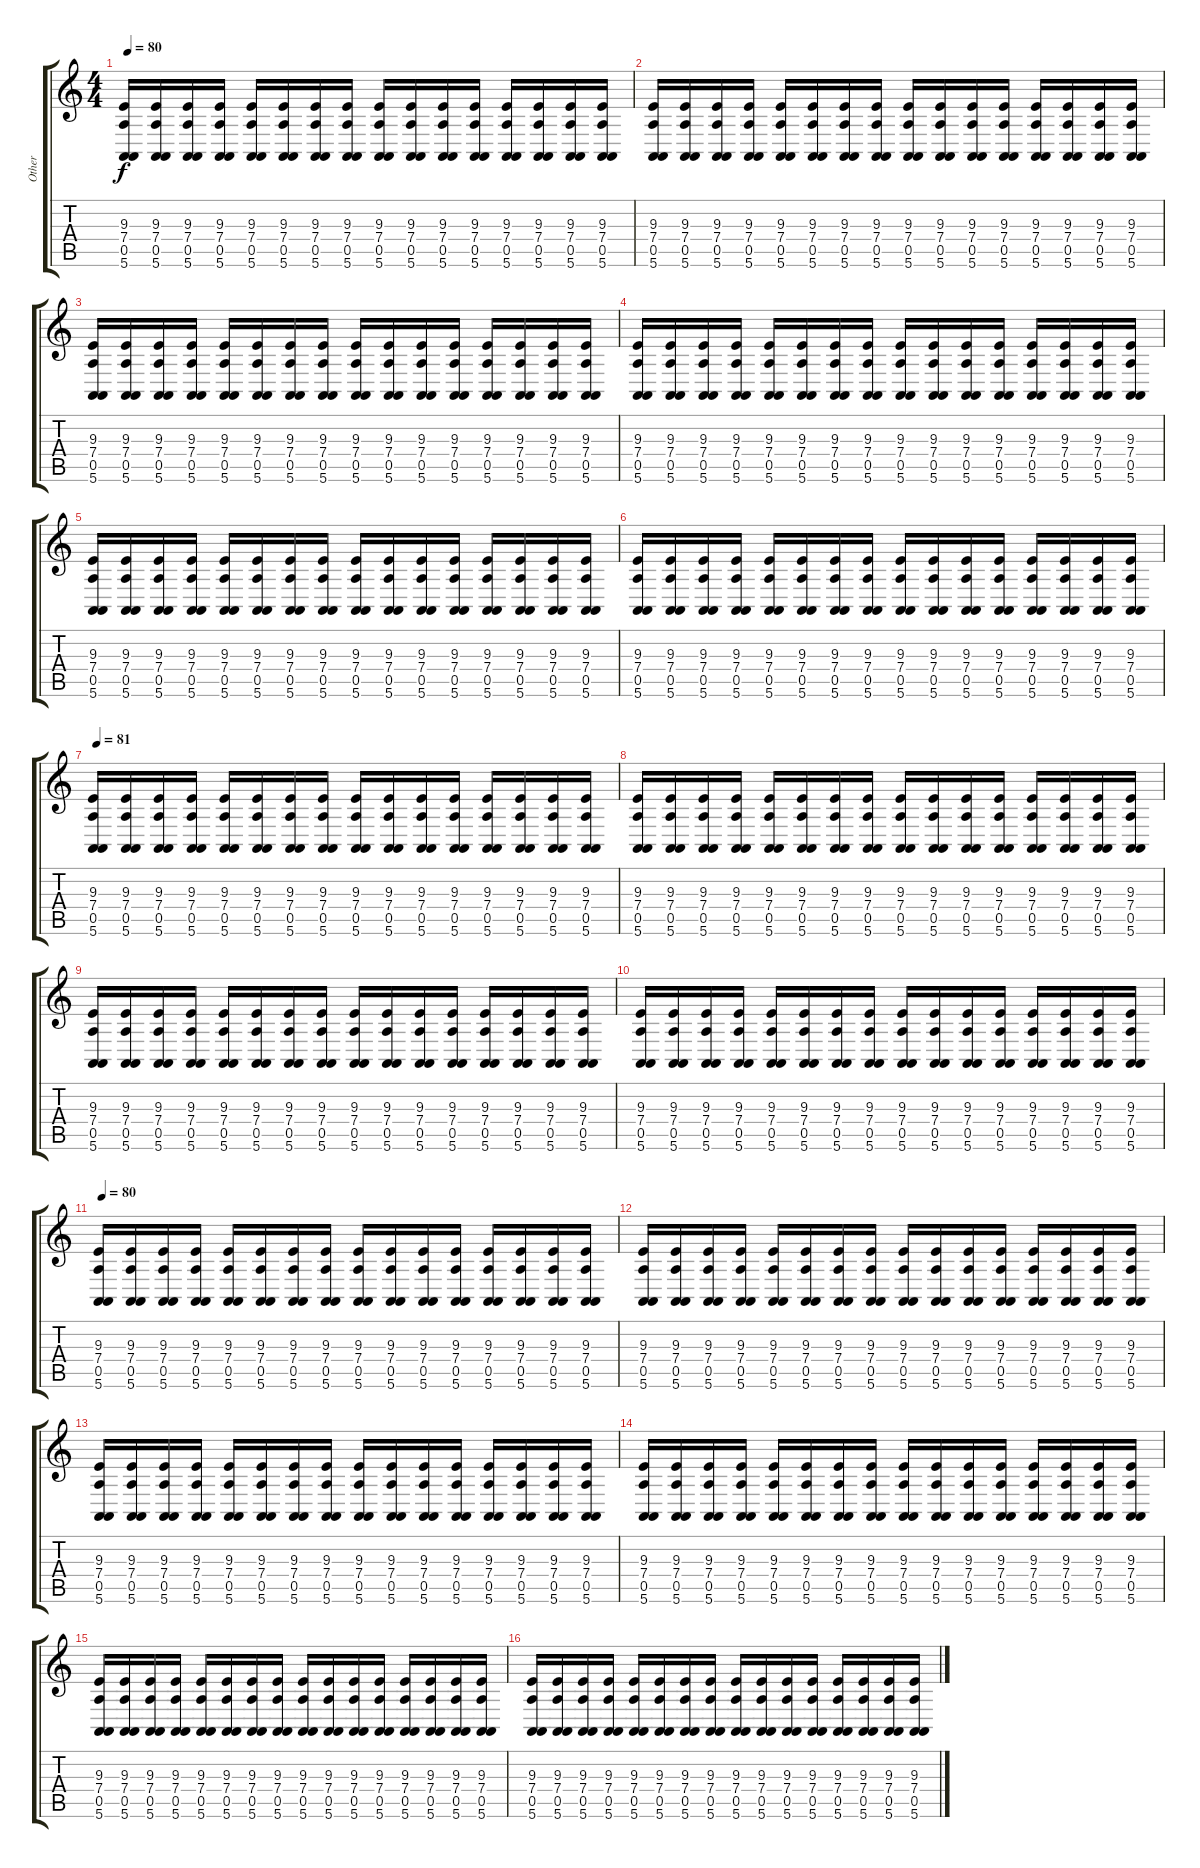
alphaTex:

\track ("Other" "Other") {instrument synthvoice}
\staff {score tabs}
\tuning (E4 B3 G3 D3 A2 E2) {hide}
\ts (4 4)
\tempo 80
\clef g2
\ks c
(9.3 7.4 0.5 5.6).16{dy f} (9.3 7.4 0.5 5.6).16 (9.3 7.4 0.5 5.6).16 (9.3 7.4 0.5 5.6).16 (9.3 7.4 0.5 5.6).16 (9.3 7.4 0.5 5.6).16 (9.3 7.4 0.5 5.6).16 (9.3 7.4 0.5 5.6).16 (9.3 7.4 0.5 5.6).16 (9.3 7.4 0.5 5.6).16 (9.3 7.4 0.5 5.6).16 (9.3 7.4 0.5 5.6).16 (9.3 7.4 0.5 5.6).16 (9.3 7.4 0.5 5.6).16 (9.3 7.4 0.5 5.6).16 (9.3 7.4 0.5 5.6).16 |
(9.3 7.4 0.5 5.6).16 (9.3 7.4 0.5 5.6).16 (9.3 7.4 0.5 5.6).16 (9.3 7.4 0.5 5.6).16 (9.3 7.4 0.5 5.6).16 (9.3 7.4 0.5 5.6).16 (9.3 7.4 0.5 5.6).16 (9.3 7.4 0.5 5.6).16 (9.3 7.4 0.5 5.6).16 (9.3 7.4 0.5 5.6).16 (9.3 7.4 0.5 5.6).16 (9.3 7.4 0.5 5.6).16 (9.3 7.4 0.5 5.6).16 (9.3 7.4 0.5 5.6).16 (9.3 7.4 0.5 5.6).16 (9.3 7.4 0.5 5.6).16 |
(9.3 7.4 0.5 5.6).16 (9.3 7.4 0.5 5.6).16 (9.3 7.4 0.5 5.6).16 (9.3 7.4 0.5 5.6).16 (9.3 7.4 0.5 5.6).16 (9.3 7.4 0.5 5.6).16 (9.3 7.4 0.5 5.6).16 (9.3 7.4 0.5 5.6).16 (9.3 7.4 0.5 5.6).16 (9.3 7.4 0.5 5.6).16 (9.3 7.4 0.5 5.6).16 (9.3 7.4 0.5 5.6).16 (9.3 7.4 0.5 5.6).16 (9.3 7.4 0.5 5.6).16 (9.3 7.4 0.5 5.6).16 (9.3 7.4 0.5 5.6).16 |
(9.3 7.4 0.5 5.6).16 (9.3 7.4 0.5 5.6).16 (9.3 7.4 0.5 5.6).16 (9.3 7.4 0.5 5.6).16 (9.3 7.4 0.5 5.6).16 (9.3 7.4 0.5 5.6).16 (9.3 7.4 0.5 5.6).16 (9.3 7.4 0.5 5.6).16 (9.3 7.4 0.5 5.6).16 (9.3 7.4 0.5 5.6).16 (9.3 7.4 0.5 5.6).16 (9.3 7.4 0.5 5.6).16 (9.3 7.4 0.5 5.6).16 (9.3 7.4 0.5 5.6).16 (9.3 7.4 0.5 5.6).16 (9.3 7.4 0.5 5.6).16 |
(9.3 7.4 0.5 5.6).16 (9.3 7.4 0.5 5.6).16 (9.3 7.4 0.5 5.6).16 (9.3 7.4 0.5 5.6).16 (9.3 7.4 0.5 5.6).16 (9.3 7.4 0.5 5.6).16 (9.3 7.4 0.5 5.6).16 (9.3 7.4 0.5 5.6).16 (9.3 7.4 0.5 5.6).16 (9.3 7.4 0.5 5.6).16 (9.3 7.4 0.5 5.6).16 (9.3 7.4 0.5 5.6).16 (9.3 7.4 0.5 5.6).16 (9.3 7.4 0.5 5.6).16 (9.3 7.4 0.5 5.6).16 (9.3 7.4 0.5 5.6).16 |
(9.3 7.4 0.5 5.6).16 (9.3 7.4 0.5 5.6).16 (9.3 7.4 0.5 5.6).16 (9.3 7.4 0.5 5.6).16 (9.3 7.4 0.5 5.6).16 (9.3 7.4 0.5 5.6).16 (9.3 7.4 0.5 5.6).16 (9.3 7.4 0.5 5.6).16 (9.3 7.4 0.5 5.6).16 (9.3 7.4 0.5 5.6).16 (9.3 7.4 0.5 5.6).16 (9.3 7.4 0.5 5.6).16 (9.3 7.4 0.5 5.6).16 (9.3 7.4 0.5 5.6).16 (9.3 7.4 0.5 5.6).16 (9.3 7.4 0.5 5.6).16 |
\tempo 81
(9.3 7.4 0.5 5.6).16{volume 10} (9.3 7.4 0.5 5.6).16 (9.3 7.4 0.5 5.6).16 (9.3 7.4 0.5 5.6).16 (9.3 7.4 0.5 5.6).16 (9.3 7.4 0.5 5.6).16 (9.3 7.4 0.5 5.6).16 (9.3 7.4 0.5 5.6).16 (9.3 7.4 0.5 5.6).16 (9.3 7.4 0.5 5.6).16 (9.3 7.4 0.5 5.6).16 (9.3 7.4 0.5 5.6).16 (9.3 7.4 0.5 5.6).16 (9.3 7.4 0.5 5.6).16 (9.3 7.4 0.5 5.6).16 (9.3 7.4 0.5 5.6).16 |
(9.3 7.4 0.5 5.6).16 (9.3 7.4 0.5 5.6).16 (9.3 7.4 0.5 5.6).16 (9.3 7.4 0.5 5.6).16 (9.3 7.4 0.5 5.6).16 (9.3 7.4 0.5 5.6).16 (9.3 7.4 0.5 5.6).16 (9.3 7.4 0.5 5.6).16 (9.3 7.4 0.5 5.6).16 (9.3 7.4 0.5 5.6).16 (9.3 7.4 0.5 5.6).16 (9.3 7.4 0.5 5.6).16 (9.3 7.4 0.5 5.6).16 (9.3 7.4 0.5 5.6).16 (9.3 7.4 0.5 5.6).16 (9.3 7.4 0.5 5.6).16 |
(9.3 7.4 0.5 5.6).16 (9.3 7.4 0.5 5.6).16 (9.3 7.4 0.5 5.6).16 (9.3 7.4 0.5 5.6).16 (9.3 7.4 0.5 5.6).16 (9.3 7.4 0.5 5.6).16 (9.3 7.4 0.5 5.6).16 (9.3 7.4 0.5 5.6).16 (9.3 7.4 0.5 5.6).16 (9.3 7.4 0.5 5.6).16 (9.3 7.4 0.5 5.6).16 (9.3 7.4 0.5 5.6).16 (9.3 7.4 0.5 5.6).16 (9.3 7.4 0.5 5.6).16 (9.3 7.4 0.5 5.6).16 (9.3 7.4 0.5 5.6).16 |
(9.3 7.4 0.5 5.6).16 (9.3 7.4 0.5 5.6).16 (9.3 7.4 0.5 5.6).16 (9.3 7.4 0.5 5.6).16 (9.3 7.4 0.5 5.6).16 (9.3 7.4 0.5 5.6).16 (9.3 7.4 0.5 5.6).16 (9.3 7.4 0.5 5.6).16 (9.3 7.4 0.5 5.6).16 (9.3 7.4 0.5 5.6).16 (9.3 7.4 0.5 5.6).16 (9.3 7.4 0.5 5.6).16 (9.3 7.4 0.5 5.6).16 (9.3 7.4 0.5 5.6).16 (9.3 7.4 0.5 5.6).16 (9.3 7.4 0.5 5.6).16 |
\tempo 80
(9.3 7.4 0.5 5.6).16{volume 6} (9.3 7.4 0.5 5.6).16 (9.3 7.4 0.5 5.6).16 (9.3 7.4 0.5 5.6).16 (9.3 7.4 0.5 5.6).16 (9.3 7.4 0.5 5.6).16 (9.3 7.4 0.5 5.6).16 (9.3 7.4 0.5 5.6).16 (9.3 7.4 0.5 5.6).16 (9.3 7.4 0.5 5.6).16 (9.3 7.4 0.5 5.6).16 (9.3 7.4 0.5 5.6).16 (9.3 7.4 0.5 5.6).16 (9.3 7.4 0.5 5.6).16 (9.3 7.4 0.5 5.6).16 (9.3 7.4 0.5 5.6).16 |
(9.3 7.4 0.5 5.6).16 (9.3 7.4 0.5 5.6).16 (9.3 7.4 0.5 5.6).16 (9.3 7.4 0.5 5.6).16 (9.3 7.4 0.5 5.6).16 (9.3 7.4 0.5 5.6).16 (9.3 7.4 0.5 5.6).16 (9.3 7.4 0.5 5.6).16 (9.3 7.4 0.5 5.6).16 (9.3 7.4 0.5 5.6).16 (9.3 7.4 0.5 5.6).16 (9.3 7.4 0.5 5.6).16 (9.3 7.4 0.5 5.6).16 (9.3 7.4 0.5 5.6).16 (9.3 7.4 0.5 5.6).16 (9.3 7.4 0.5 5.6).16 |
(9.3 7.4 0.5 5.6).16 (9.3 7.4 0.5 5.6).16 (9.3 7.4 0.5 5.6).16 (9.3 7.4 0.5 5.6).16 (9.3 7.4 0.5 5.6).16 (9.3 7.4 0.5 5.6).16 (9.3 7.4 0.5 5.6).16 (9.3 7.4 0.5 5.6).16 (9.3 7.4 0.5 5.6).16 (9.3 7.4 0.5 5.6).16 (9.3 7.4 0.5 5.6).16 (9.3 7.4 0.5 5.6).16 (9.3 7.4 0.5 5.6).16 (9.3 7.4 0.5 5.6).16 (9.3 7.4 0.5 5.6).16 (9.3 7.4 0.5 5.6).16 |
(9.3 7.4 0.5 5.6).16 (9.3 7.4 0.5 5.6).16 (9.3 7.4 0.5 5.6).16 (9.3 7.4 0.5 5.6).16 (9.3 7.4 0.5 5.6).16 (9.3 7.4 0.5 5.6).16 (9.3 7.4 0.5 5.6).16 (9.3 7.4 0.5 5.6).16 (9.3 7.4 0.5 5.6).16 (9.3 7.4 0.5 5.6).16 (9.3 7.4 0.5 5.6).16 (9.3 7.4 0.5 5.6).16 (9.3 7.4 0.5 5.6).16 (9.3 7.4 0.5 5.6).16 (9.3 7.4 0.5 5.6).16 (9.3 7.4 0.5 5.6).16 |
(9.3 7.4 0.5 5.6).16 (9.3 7.4 0.5 5.6).16 (9.3 7.4 0.5 5.6).16 (9.3 7.4 0.5 5.6).16 (9.3 7.4 0.5 5.6).16 (9.3 7.4 0.5 5.6).16 (9.3 7.4 0.5 5.6).16 (9.3 7.4 0.5 5.6).16 (9.3 7.4 0.5 5.6).16 (9.3 7.4 0.5 5.6).16 (9.3 7.4 0.5 5.6).16 (9.3 7.4 0.5 5.6).16 (9.3 7.4 0.5 5.6).16 (9.3 7.4 0.5 5.6).16 (9.3 7.4 0.5 5.6).16 (9.3 7.4 0.5 5.6).16 |
(9.3 7.4 0.5 5.6).16 (9.3 7.4 0.5 5.6).16 (9.3 7.4 0.5 5.6).16 (9.3 7.4 0.5 5.6).16 (9.3 7.4 0.5 5.6).16 (9.3 7.4 0.5 5.6).16 (9.3 7.4 0.5 5.6).16 (9.3 7.4 0.5 5.6).16 (9.3 7.4 0.5 5.6).16 (9.3 7.4 0.5 5.6).16 (9.3 7.4 0.5 5.6).16 (9.3 7.4 0.5 5.6).16 (9.3 7.4 0.5 5.6).16 (9.3 7.4 0.5 5.6).16 (9.3 7.4 0.5 5.6).16 (9.3 7.4 0.5 5.6).16
